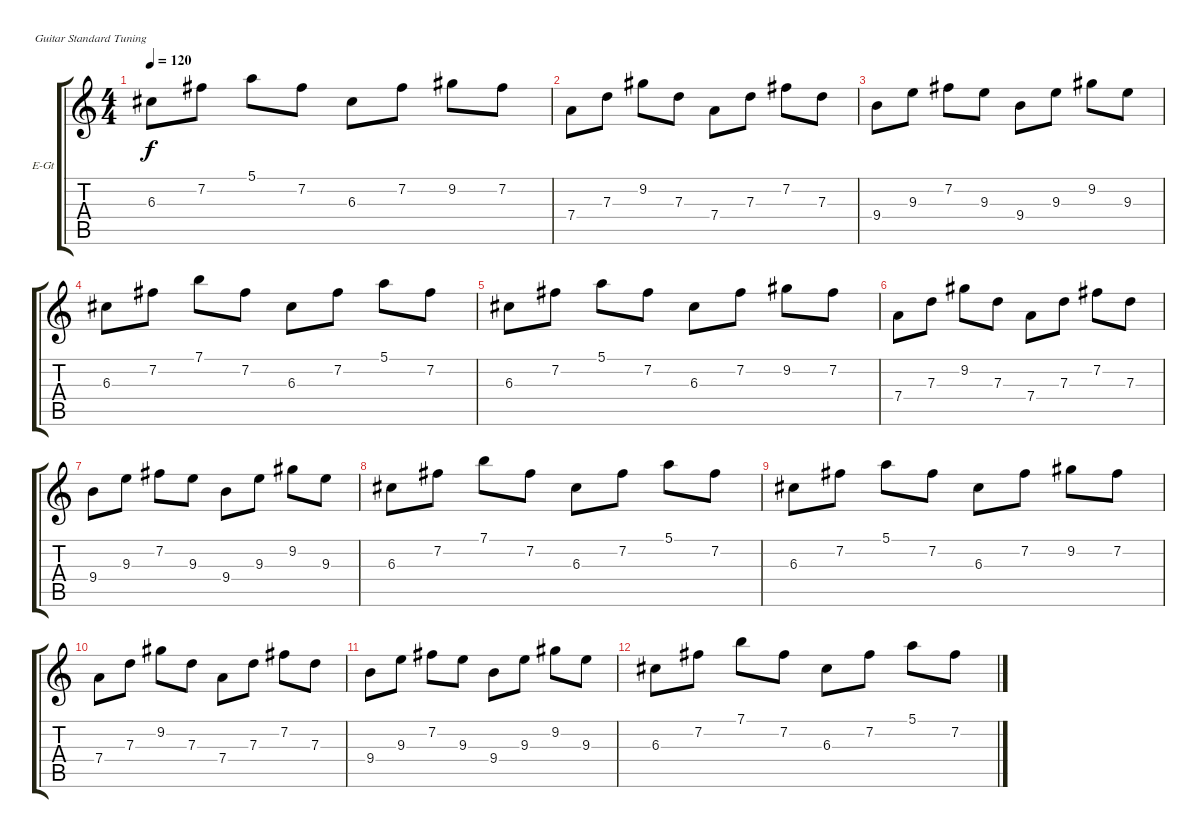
\defaultSystemsLayout 4
\bracketExtendMode groupsimilarinstruments
\firstSystemTrackNameOrientation horizontal
\otherSystemsTrackNameOrientation horizontal
\track ("Synth" "E-Gt") {instrument distortionguitar}
\staff {score tabs}
\tuning (E4 B3 G3 D3 A2 E2)
\ts (4 4)
\tempo 120
\clef g2
\scale
0.333333
\ks c
6.3.8{dy f} 7.2.8 5.1.8 7.2.8 6.3.8 7.2.8 9.2.8 7.2.8 |
\scale
0.333333 7.4.8 7.3.8 9.2.8 7.3.8 7.4.8 7.3.8 7.2.8 7.3.8 |
\scale
0.333333 9.4.8 9.3.8 7.2.8 9.3.8 9.4.8 9.3.8 9.2.8 9.3.8 |
\scale
0.333333 6.3.8 7.2.8 7.1.8 7.2.8 6.3.8 7.2.8 5.1.8 7.2.8 |
\scale
0.333333 6.3.8 7.2.8 5.1.8 7.2.8 6.3.8 7.2.8 9.2.8 7.2.8 |
\scale
0.333333 7.4.8 7.3.8 9.2.8 7.3.8 7.4.8 7.3.8 7.2.8 7.3.8 |
\scale
0.333333 9.4.8 9.3.8 7.2.8 9.3.8 9.4.8 9.3.8 9.2.8 9.3.8 |
\scale
0.333333 6.3.8 7.2.8 7.1.8 7.2.8 6.3.8 7.2.8 5.1.8 7.2.8 |
\scale
0.333333 6.3.8 7.2.8 5.1.8 7.2.8 6.3.8 7.2.8 9.2.8 7.2.8 |
\scale
0.333333 7.4.8 7.3.8 9.2.8 7.3.8 7.4.8 7.3.8 7.2.8 7.3.8 |
\scale
0.333333 9.4.8 9.3.8 7.2.8 9.3.8 9.4.8 9.3.8 9.2.8 9.3.8 |
\scale
0.333333 6.3.8 7.2.8 7.1.8 7.2.8 6.3.8 7.2.8 5.1.8 7.2.8 |
\scale
0.333333 |
\scale
0.333333 |
\scale
0.333333
